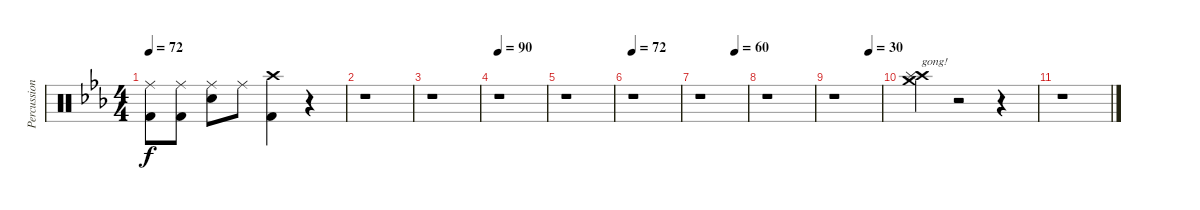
\track ("Percussions" "Percussion") {instrument percussion}
\staff {score}
\articulation defaults
\ts (4 4)
\tempo 72
\clef neutral
\ks eb
("Ride (middle)" "Kick (hit) 2").8{dy f} ("Ride (middle)" "Kick (hit) 2").8 ("Ride (middle)" "Snare (hit) 2").8 "Ride (middle)".8 ("Crash high (hit)" "Kick (hit) 2").4 r.4 |
r.1 |
r.1 |
\tempo 90
r.1 |
r.1 |
\tempo 72
r.1 |
\tempo (60 0.75)
r.1 |
r.1 |
\tempo (30 0.75)
r.1 |
("Crash medium (hit)" "Crash high (hit)" "Splash (hit)").4{txt "gong!"} r.2 r.4 |
r.1
